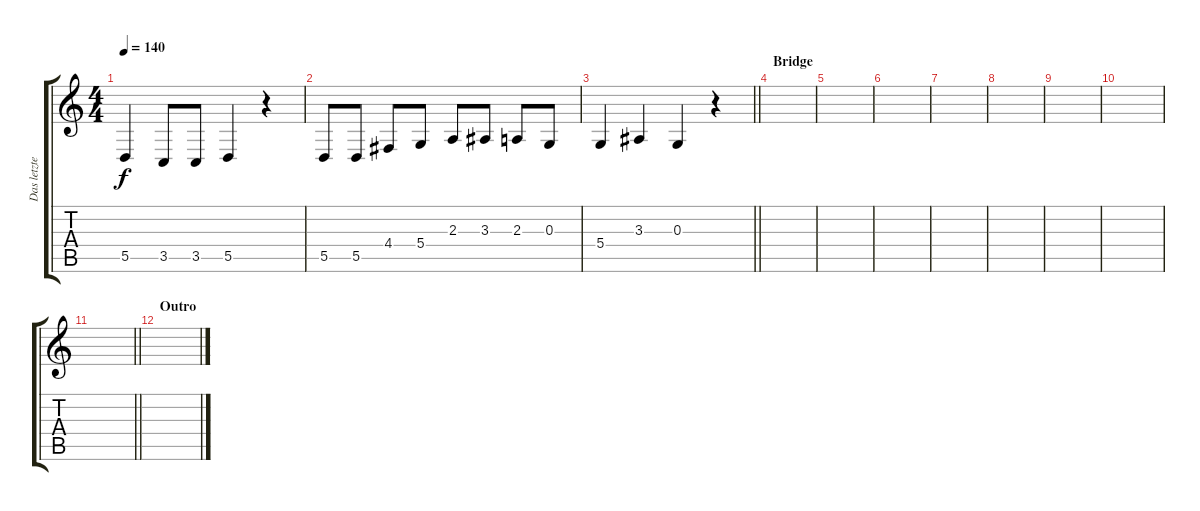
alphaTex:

\track ("Das letzte Einhorn" "Das letzte") {instrument choiraahs}
\staff {score tabs}
\tuning (E4 B3 G3 D3 A2 E2) {hide}
\ts (4 4)
\tempo 140
\clef g2
\ks c
5.5.4{dy f} 3.5.8 3.5.8 5.5.4 r.4 |
5.5.8 5.5.8 4.4.8 5.4.8 2.3.8 3.3.8 2.3.8 0.3.8 |
\barLineRight lightlight
5.4.4 3.3.4 0.3.4 r.4 |
\section ("" "Bridge")
|
|
|
|
|
|
|
\barLineRight lightlight
|
\section ("" "Outro")
